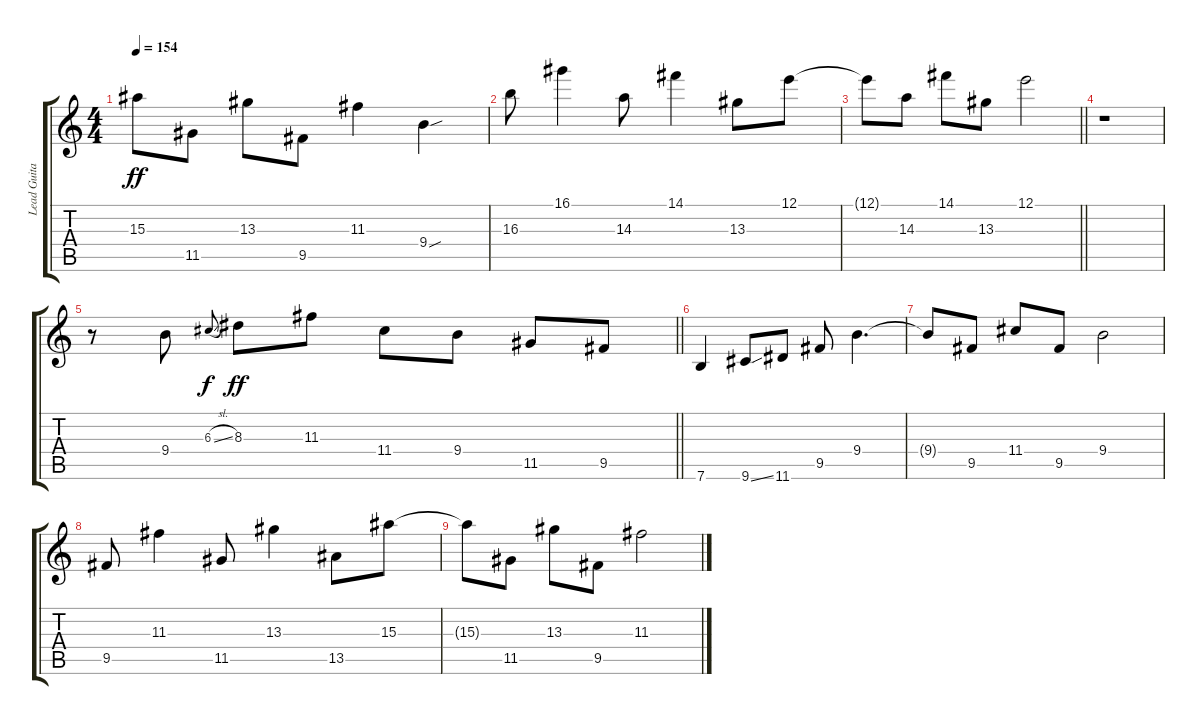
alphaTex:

\track ("Lead Guitar 2" "Lead Guita") {instrument overdrivenguitar}
\staff {score tabs}
\tuning (E4 B3 G3 D3 A2 E2) {hide}
\ts (4 4)
\tempo 154
\clef g2
\ks c
15.3{t}.8{dy ff} 11.5.8 13.3.8 9.5.8 11.3.4 9.4{sou}.4 |
16.3.8 16.1.4 14.3.8 14.1.4 13.3.8 12.1.8 |
\barLineRight lightlight
12.1{t}.8 14.3.8 14.1.8 13.3.8 12.1.2 |
r.1 |
\barLineRight lightlight
r.8 9.4.8 6.3{sl}.8{gr onbeat dy f} 8.3.8{dy ff} 11.3.8 11.4.8 9.4.8 11.5.8 9.5.8 |
7.6.4 9.6{ss}.8 11.6.8 9.5.8 9.4.4{d} |
9.4{t}.8 9.5.8 11.4.8 9.5.8 9.4.2 |
9.5.8 11.3.4 11.5.8 13.3.4 13.5.8 15.3.8 |
15.3{t}.8 11.5.8 13.3.8 9.5.8 11.3.2
